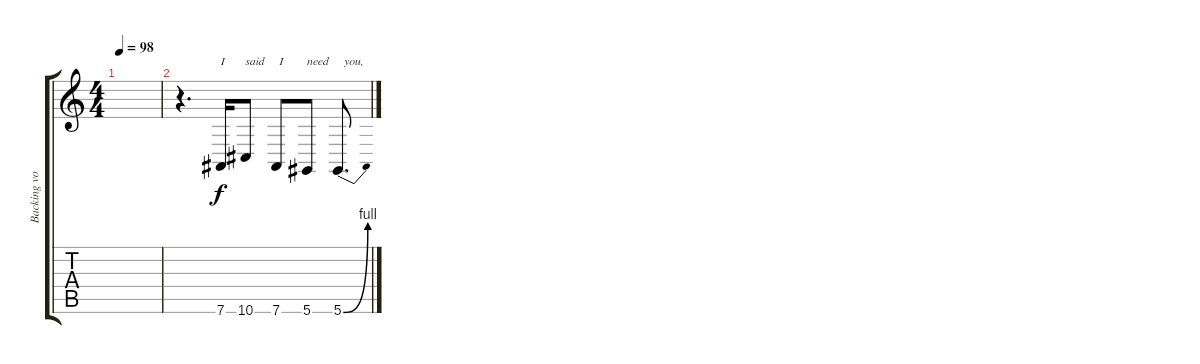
\track ("Backing vocals" "Backing vo") {instrument brasssection}
\staff {score tabs}
\tuning (Eb4 Bb3 Gb3 Db3 Ab2 Eb2) {hide}
\ts (4 4)
\tempo 98
\clef g2
\ks c
|
r.4{d} 7.6.16{txt "I"} 10.6.8{txt "said"} 7.6.8{txt " I"} 5.6.8{txt "need"} 5.6{be (bend 0 0 60 4)}.8{d txt "  you,"}
